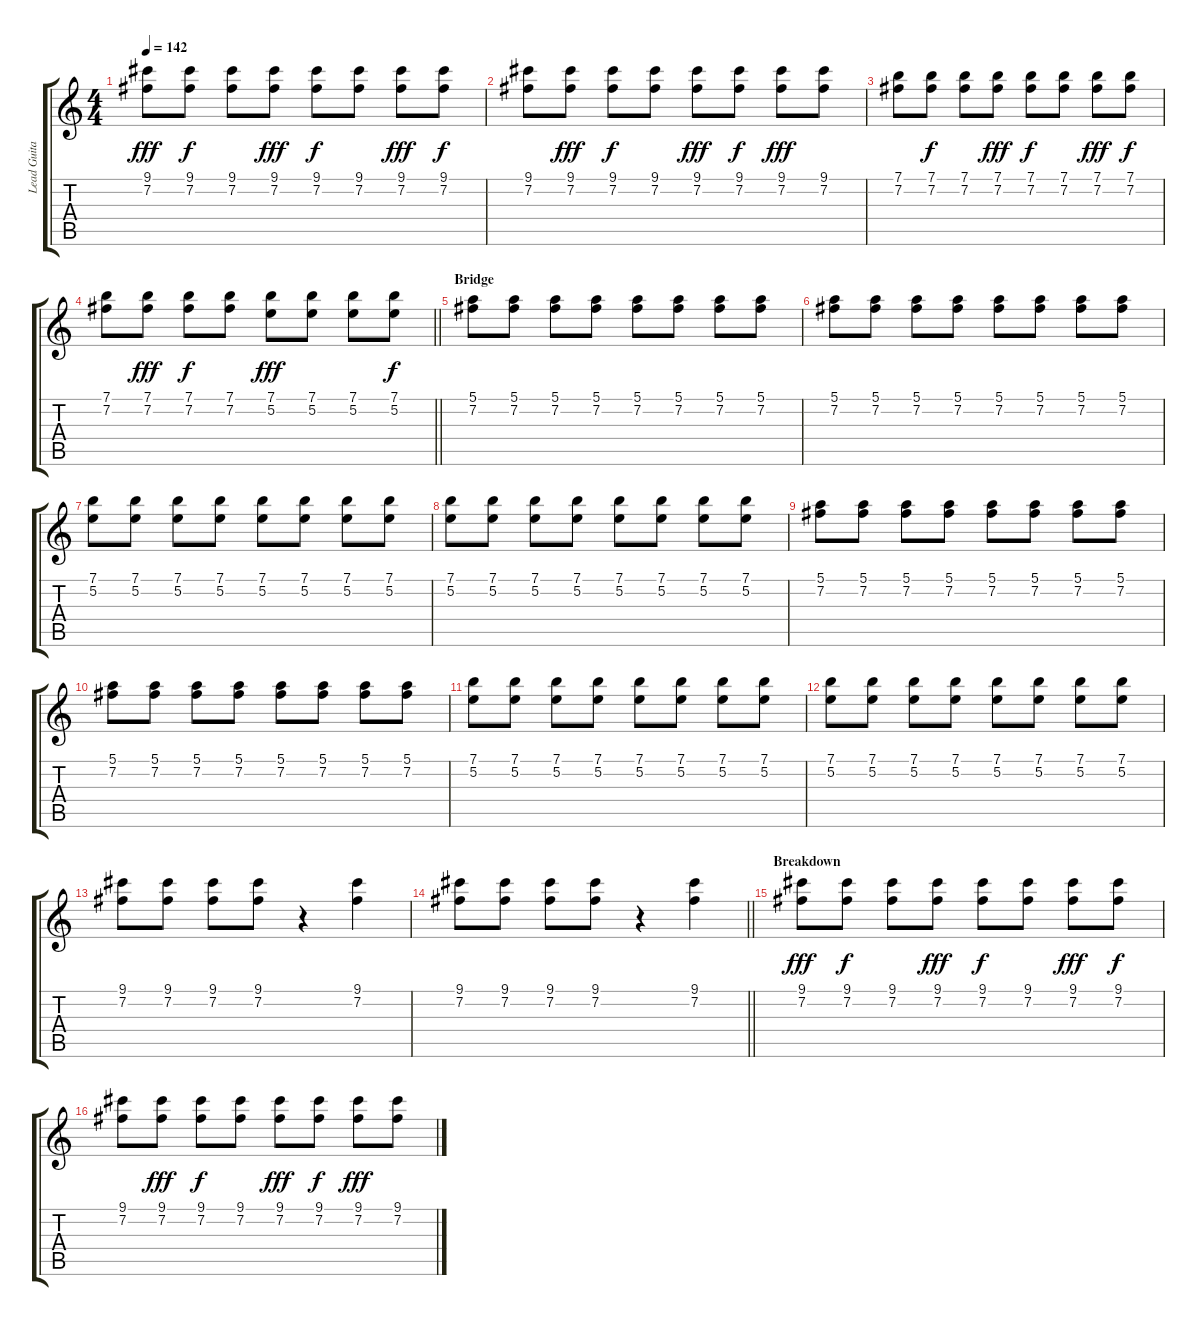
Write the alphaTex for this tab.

\track ("Lead Guitar" "Lead Guita") {instrument distortionguitar}
\staff {score tabs}
\tuning (E4 B3 G3 D3 A2 D2) {hide}
\ts (4 4)
\tempo 142
\clef g2
\ks c
(9.1 7.2).8{dy fff} (9.1 7.2).8{dy f} (9.1 7.2).8 (9.1 7.2).8{dy fff} (9.1 7.2).8{dy f} (9.1 7.2).8 (9.1 7.2).8{dy fff} (9.1 7.2).8{dy f} |
(9.1 7.2).8 (9.1 7.2).8{dy fff} (9.1 7.2).8{dy f} (9.1 7.2).8 (9.1 7.2).8{dy fff} (9.1 7.2).8{dy f} (9.1 7.2).8{dy fff} (9.1 7.2).8 |
(7.1 7.2).8 (7.1 7.2).8{dy f} (7.1 7.2).8 (7.1 7.2).8{dy fff} (7.1 7.2).8{dy f} (7.1 7.2).8 (7.1 7.2).8{dy fff} (7.1 7.2).8{dy f} |
\barLineRight lightlight
(7.1 7.2).8 (7.1 7.2).8{dy fff} (7.1 7.2).8{dy f} (7.1 7.2).8 (7.1 5.2).8{dy fff} (7.1 5.2).8 (7.1 5.2).8 (7.1 5.2).8{dy f} |
\section ("" "Bridge")
(5.1 7.2).8 (5.1 7.2).8 (5.1 7.2).8 (5.1 7.2).8 (5.1 7.2).8 (5.1 7.2).8 (5.1 7.2).8 (5.1 7.2).8 |
(5.1 7.2).8 (5.1 7.2).8 (5.1 7.2).8 (5.1 7.2).8 (5.1 7.2).8 (5.1 7.2).8 (5.1 7.2).8 (5.1 7.2).8 |
(7.1 5.2).8 (7.1 5.2).8 (7.1 5.2).8 (7.1 5.2).8 (7.1 5.2).8 (7.1 5.2).8 (7.1 5.2).8 (7.1 5.2).8 |
(7.1 5.2).8 (7.1 5.2).8 (7.1 5.2).8 (7.1 5.2).8 (7.1 5.2).8 (7.1 5.2).8 (7.1 5.2).8 (7.1 5.2).8 |
(5.1 7.2).8 (5.1 7.2).8 (5.1 7.2).8 (5.1 7.2).8 (5.1 7.2).8 (5.1 7.2).8 (5.1 7.2).8 (5.1 7.2).8 |
(5.1 7.2).8 (5.1 7.2).8 (5.1 7.2).8 (5.1 7.2).8 (5.1 7.2).8 (5.1 7.2).8 (5.1 7.2).8 (5.1 7.2).8 |
(7.1 5.2).8 (7.1 5.2).8 (7.1 5.2).8 (7.1 5.2).8 (7.1 5.2).8 (7.1 5.2).8 (7.1 5.2).8 (7.1 5.2).8 |
(7.1 5.2).8 (7.1 5.2).8 (7.1 5.2).8 (7.1 5.2).8 (7.1 5.2).8 (7.1 5.2).8 (7.1 5.2).8 (7.1 5.2).8 |
(9.1 7.2).8 (9.1 7.2).8 (9.1 7.2).8 (9.1 7.2).8 r.4 (9.1 7.2).4 |
\barLineRight lightlight
(9.1 7.2).8 (9.1 7.2).8 (9.1 7.2).8 (9.1 7.2).8 r.4 (9.1 7.2).4 |
\section ("" "Breakdown")
(9.1 7.2).8{dy fff} (9.1 7.2).8{dy f} (9.1 7.2).8 (9.1 7.2).8{dy fff} (9.1 7.2).8{dy f} (9.1 7.2).8 (9.1 7.2).8{dy fff} (9.1 7.2).8{dy f} |
(9.1 7.2).8 (9.1 7.2).8{dy fff} (9.1 7.2).8{dy f} (9.1 7.2).8 (9.1 7.2).8{dy fff} (9.1 7.2).8{dy f} (9.1 7.2).8{dy fff} (9.1 7.2).8
